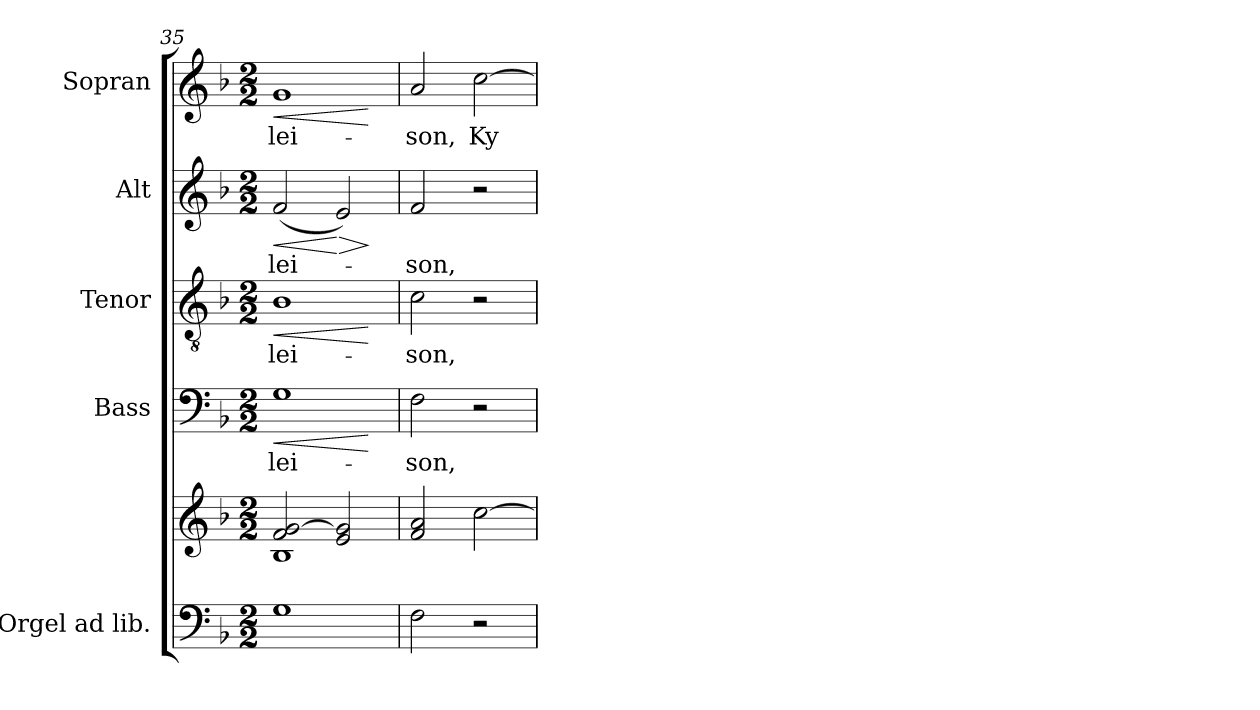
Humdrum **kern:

**kern	**kern	**kern	**text	**dynam	**kern	**text	**dynam	**kern	**text	**dynam	**kern	**text	**dynam
*part5	*part5	*part4	*part4	*part4	*part3	*part3	*part3	*part2	*part2	*part2	*part1	*part1	*part1
*staff6	*staff5	*staff4	*staff4	*staff4	*staff3	*staff3	*staff3	*staff2	*staff2	*staff2	*staff1	*staff1	*staff1
*I"Orgel ad lib.	*	*I"Bass	*	*	*I"Tenor	*	*	*I"Alt	*	*	*I"Sopran	*	*
*	*	*I'B.	*	*	*I'T.	*	*	*I'A.	*	*	*I'S.	*	*
*clefF4	*clefG2	*clefF4	*	*	*clefGv2	*	*	*clefG2	*	*	*clefG2	*	*
*k[b-]	*k[b-]	*k[b-]	*	*	*k[b-]	*	*	*k[b-]	*	*	*k[b-]	*	*
*F:	*F:	*F:	*	*	*F:	*	*	*F:	*	*	*F:	*	*
*M2/2	*M2/2	*M2/2	*	*	*M2/2	*	*	*M2/2	*	*	*M2/2	*	*
=35	=35	=35	=35	=35	=35	=35	=35	=35	=35	=35	=35	=35	=35
*	*^	*	*	*	*	*	*	*	*	*	*	*	*
!	!	!	!	!LO:LY:b	!LO:HP:b	!	!	!	!	!	!	!	!	!
!	!	!	!	!	!LO:HP:n=1:b	!	!LO:LY:b	!LO:HP:b	!	!	!	!	!	!
!	!	!	!	!	!	!	!	!LO:HP:n=1:b	!	!LO:LY:b	!LO:HP:b	!	!LO:LY:b	!LO:HP:b
!	!	!	!	!	!	!	!	!	!	!	!	!	!	!LO:HP:n=1:b
1G	2f/ [>2g/	1B-	1G	-lei-	< >	1B-	-lei-	< >	(<2f/	-lei-	<	1g	-lei-	< >
!	!	!	!	!	!	!	!	!	!	!	!LO:HP:n=1:b	!	!	!
.	2e/ 2g/]	.	.	.	.	.	.	.	2e/)	.	[ >	.	.	.
*	*v	*v	*	*	*	*	*	*	*	*	*	*	*	*
.	.	.	.	[	.	.	[	.	.	]	.	.	[
=36	=36	=36	=36	=36	=36	=36	=36	=36	=36	=36	=36	=36	=36
!	!	!	!LO:LY:b	!	!	!LO:LY:b	!	!	!LO:LY:b	!	!	!LO:LY:b	!
2F\	2f/ 2a/	2F\	-son,	.	2c\	-son,	.	2f/	-son,	.	2a/	-son,	.
!	!	!	!	!	!	!	!	!	!	!	!	!LO:LY:b	!
2r	[2cc\	2r	.	]	2r	.	]	2r	.	.	[2cc\	Ky-	]
=	=	=	=	=	=	=	=	=	=	=	=	=	=
*-	*-	*-	*-	*-	*-	*-	*-	*-	*-	*-	*-	*-	*-
